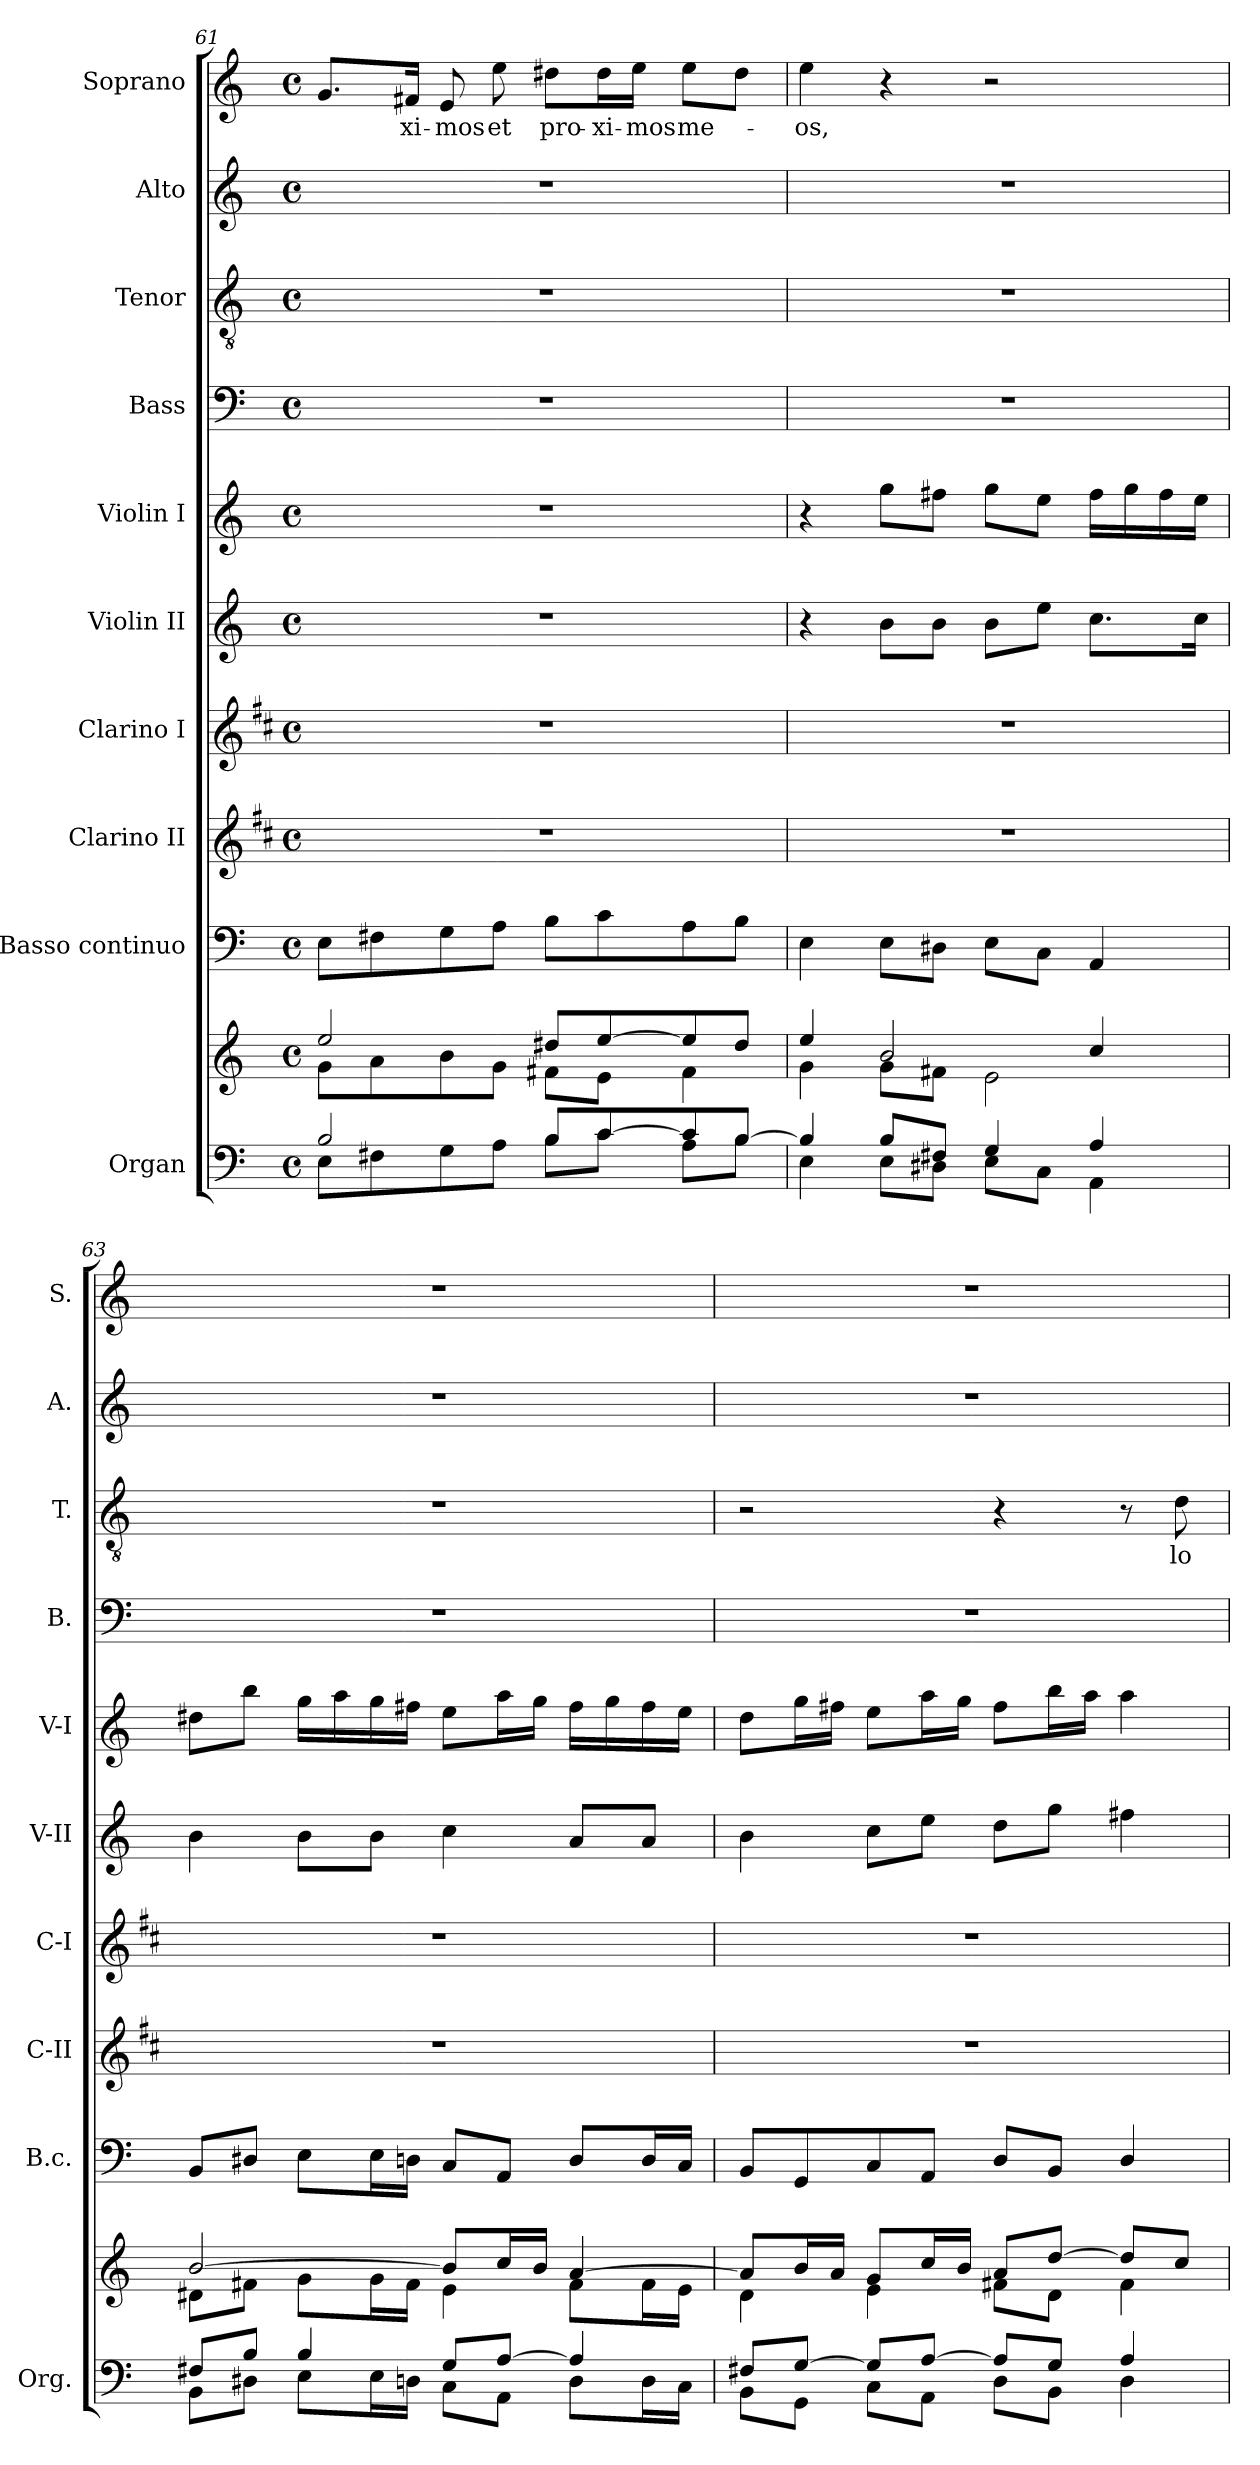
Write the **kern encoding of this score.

**kern	**kern	**kern	**kern	**kern	**kern	**kern	**kern	**kern	**text	**kern	**kern	**text
*part10	*part10	*part9	*part8	*part7	*part6	*part5	*part4	*part3	*part3	*part2	*part1	*part1
*staff11	*staff10	*staff9	*staff8	*staff7	*staff6	*staff5	*staff4	*staff3	*staff3	*staff2	*staff1	*staff1
*I"Organ	*	*I"Basso  continuo	*I"Clarino II	*I"Clarino I	*I"Violin II	*I"Violin I	*I"Bass	*I"Tenor	*	*I"Alto	*I"Soprano	*
*I'Org.	*	*I'B.c.	*I'C-II	*I'C-I	*I'V-II	*I'V-I	*I'B.	*I'T.	*	*I'A.	*I'S.	*
!!LO:PB:g=z
*clefF4	*clefG2	*clefF4	*clefG2	*clefG2	*clefG2	*clefG2	*clefF4	*clefGv2	*	*clefG2	*clefG2	*
*	*	*	*ITrd1c2	*ITrd1c2	*	*	*	*	*	*	*	*
*k[]	*k[]	*k[]	*k[]	*k[]	*k[]	*k[]	*k[]	*k[]	*	*k[]	*k[]	*
*C:	*C:	*C:	*C:	*C:	*C:	*C:	*C:	*C:	*	*C:	*C:	*
*M4/4	*M4/4	*M4/4	*M4/4	*M4/4	*M4/4	*M4/4	*M4/4	*M4/4	*	*M4/4	*M4/4	*
*met(c)	*met(c)	*met(c)	*met(c)	*met(c)	*met(c)	*met(c)	*met(c)	*met(c)	*	*met(c)	*met(c)	*
=61	=61	=61	=61	=61	=61	=61	=61	=61	=61	=61	=61	=61
*^	*^	*	*	*	*	*	*	*	*	*	*	*
2B/	8E\L	2ee/	8g\L	8E\L	1r	1r	1r	1r	1r	1r	.	1r	8.g/L	.
.	8F#X\	.	8a\	8F#X\	.	.	.	.	.	.	.	.	.	.
!	!	!	!	!	!	!	!	!	!	!	!	!	!	!LO:LY:b
.	.	.	.	.	.	.	.	.	.	.	.	.	16f#X/Jk	-xi-
!	!	!	!	!	!	!	!	!	!	!	!	!	!	!LO:LY:b
.	8G\	.	8b\	8G\	.	.	.	.	.	.	.	.	8e/	-mos
!	!	!	!	!	!	!	!	!	!	!	!	!	!	!LO:LY:b
.	8A\J	.	8g\J	8A\J	.	.	.	.	.	.	.	.	8ee\	et
!	!	!	!	!	!	!	!	!	!	!	!	!	!	!LO:LY:b
8B/L	8B\L	8dd#X/L	8f#X\L	8B\L	.	.	.	.	.	.	.	.	8dd#X\L	pro-
!	!	!	!	!	!	!	!	!	!	!	!	!	!	!LO:LY:b
[>8c/	8c\J	[>8ee/	8e\J	8c\	.	.	.	.	.	.	.	.	16dd#\L	-xi-
!	!	!	!	!	!	!	!	!	!	!	!	!	!	!LO:LY:b
.	.	.	.	.	.	.	.	.	.	.	.	.	16ee\JJ	-mos
!	!	!	!	!	!	!	!	!	!	!	!	!	!	!LO:LY:b
8c/]	8A\L	8ee/]	4f#\	8A\	.	.	.	.	.	.	.	.	8ee\L	me-
[>8B/J	8B\J	8dd#/J	.	8B\J	.	.	.	.	.	.	.	.	8dd#\J	.
=62	=62	=62	=62	=62	=62	=62	=62	=62	=62	=62	=62	=62	=62	=62
!	!	!	!	!	!	!	!	!	!	!	!	!	!	!LO:LY:b
4B/]	4E\	4ee/	4g\	4E\	1r	1r	4r	4r	1r	1r	.	1r	4ee\	-os,
8B/L	8E\L	2b/	8g\L	8E\L	.	.	8b\L	8gg\L	.	.	.	.	4r	.
8F#X/J	8D#X\J	.	8f#X\J	8D#X\J	.	.	8b\J	8ff#X\J	.	.	.	.	.	.
4G/	8E\L	.	2e\	8E\L	.	.	8b\L	8gg\L	.	.	.	.	2r	.
.	8C\J	.	.	8C\J	.	.	8ee\J	8ee\J	.	.	.	.	.	.
4A/	4AA\	4cc/	.	4AA/	.	.	8.cc\L	16ff#\LL	.	.	.	.	.	.
.	.	.	.	.	.	.	.	16gg\	.	.	.	.	.	.
.	.	.	.	.	.	.	.	16ff#\	.	.	.	.	.	.
.	.	.	.	.	.	.	16cc\Jk	16ee\JJ	.	.	.	.	.	.
=63	=63	=63	=63	=63	=63	=63	=63	=63	=63	=63	=63	=63	=63	=63
8F#X/L	8BB\L	[>2b/	8d#X\L	8BB/L	1r	1r	4b\	8dd#X\L	1r	1r	.	1r	1r	.
8B/J	8D#X\J	.	8f#X\J	8D#X/J	.	.	.	8bb\J	.	.	.	.	.	.
4B/	8E\L	.	8g\L	8E\L	.	.	8b\L	16gg\LL	.	.	.	.	.	.
.	.	.	.	.	.	.	.	16aa\	.	.	.	.	.	.
.	16E\L	.	16g\L	16E\L	.	.	8b\J	16gg\	.	.	.	.	.	.
.	16Dn\JJ	.	16f#\JJ	16Dn\JJ	.	.	.	16ff#X\JJ	.	.	.	.	.	.
8G/L	8C\L	8b/L]	4e\	8C/L	.	.	4cc\	8ee\L	.	.	.	.	.	.
[>8A/J	8AA\J	16cc/L	.	8AA/J	.	.	.	16aa\L	.	.	.	.	.	.
.	.	16b/JJ	.	.	.	.	.	16gg\JJ	.	.	.	.	.	.
4A/]	8D\L	[>4a/	8f#\L	8D/L	.	.	8a/L	16ff#\LL	.	.	.	.	.	.
.	.	.	.	.	.	.	.	16gg\	.	.	.	.	.	.
.	16D\L	.	16f#\L	16D/L	.	.	8a/J	16ff#\	.	.	.	.	.	.
.	16C\JJ	.	16e\JJ	16C/JJ	.	.	.	16ee\JJ	.	.	.	.	.	.
=64	=64	=64	=64	=64	=64	=64	=64	=64	=64	=64	=64	=64	=64	=64
8F#X/L	8BB\L	8a/L]	4d\	8BB/L	1r	1r	4b\	8dd\L	1r	2r	.	1r	1r	.
[>8G/J	8GG\J	16b/L	.	8GG/	.	.	.	16gg\L	.	.	.	.	.	.
.	.	16a/JJ	.	.	.	.	.	16ff#X\JJ	.	.	.	.	.	.
8G/L]	8C\L	8g/L	4e\	8C/	.	.	8cc\L	8ee\L	.	.	.	.	.	.
[>8A/J	8AA\J	16cc/L	.	8AA/J	.	.	8ee\J	16aa\L	.	.	.	.	.	.
.	.	16b/JJ	.	.	.	.	.	16gg\JJ	.	.	.	.	.	.
8A/L]	8D\L	8a/L	8f#X\L	8D/L	.	.	8dd\L	8ff#\L	.	4r	.	.	.	.
8G/J	8BB\J	[>8dd/J	8d\J	8BB/J	.	.	8gg\J	16bb\L	.	.	.	.	.	.
.	.	.	.	.	.	.	.	16aa\JJ	.	.	.	.	.	.
4A/	4D\	8dd/L]	4f#\	4D/	.	.	4ff#X\	4aa\	.	8r	.	.	.	.
!	!	!	!	!	!	!	!	!	!	!	!LO:LY:b	!	!	!
.	.	8cc/J	.	.	.	.	.	.	.	8d\	lo-	.	.	.
*v	*v	*	*	*	*	*	*	*	*	*	*	*	*	*
*	*v	*v	*	*	*	*	*	*	*	*	*	*	*
=	=	=	=	=	=	=	=	=	=	=	=	=
*-	*-	*-	*-	*-	*-	*-	*-	*-	*-	*-	*-	*-
